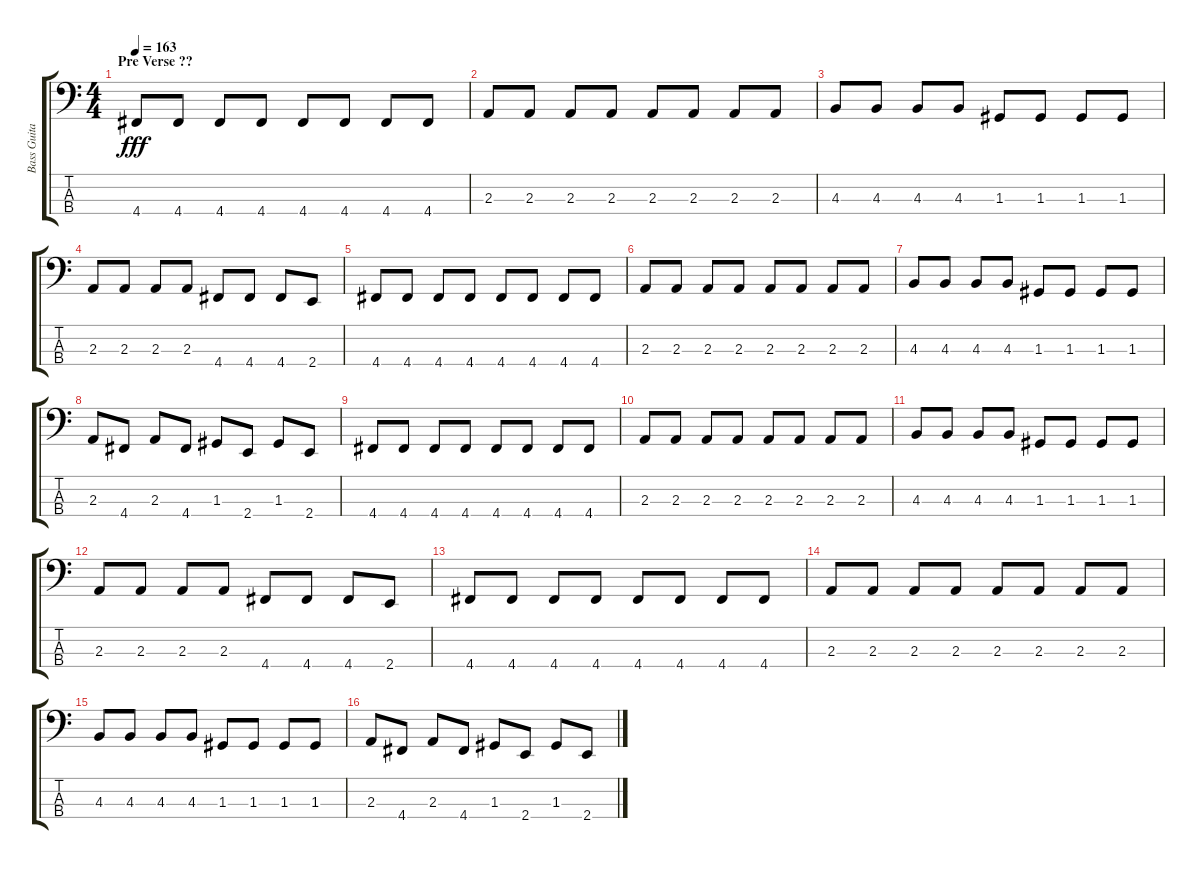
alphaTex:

\track ("Bass Guitar" "Bass Guita") {instrument electricbasspick}
\staff {score tabs}
\tuning (F2 C2 G1 D1) {hide}
\ts (4 4)
\section ("" "Pre Verse ??")
\tempo 163
\clef f4
\ks c
4.4.8{dy fff} 4.4.8 4.4.8 4.4.8 4.4.8 4.4.8 4.4.8 4.4.8 |
2.3.8 2.3.8 2.3.8 2.3.8 2.3.8 2.3.8 2.3.8 2.3.8 |
4.3.8 4.3.8 4.3.8 4.3.8 1.3.8 1.3.8 1.3.8 1.3.8 |
2.3.8 2.3.8 2.3.8 2.3.8 4.4.8 4.4.8 4.4.8 2.4.8 |
4.4.8 4.4.8 4.4.8 4.4.8 4.4.8 4.4.8 4.4.8 4.4.8 |
2.3.8 2.3.8 2.3.8 2.3.8 2.3.8 2.3.8 2.3.8 2.3.8 |
4.3.8 4.3.8 4.3.8 4.3.8 1.3.8 1.3.8 1.3.8 1.3.8 |
2.3.8 4.4.8 2.3.8 4.4.8 1.3.8 2.4.8 1.3.8 2.4.8 |
4.4.8 4.4.8 4.4.8 4.4.8 4.4.8 4.4.8 4.4.8 4.4.8 |
2.3.8 2.3.8 2.3.8 2.3.8 2.3.8 2.3.8 2.3.8 2.3.8 |
4.3.8 4.3.8 4.3.8 4.3.8 1.3.8 1.3.8 1.3.8 1.3.8 |
2.3.8 2.3.8 2.3.8 2.3.8 4.4.8 4.4.8 4.4.8 2.4.8 |
4.4.8 4.4.8 4.4.8 4.4.8 4.4.8 4.4.8 4.4.8 4.4.8 |
2.3.8 2.3.8 2.3.8 2.3.8 2.3.8 2.3.8 2.3.8 2.3.8 |
4.3.8 4.3.8 4.3.8 4.3.8 1.3.8 1.3.8 1.3.8 1.3.8 |
2.3.8 4.4.8 2.3.8 4.4.8 1.3.8 2.4.8 1.3.8 2.4.8
